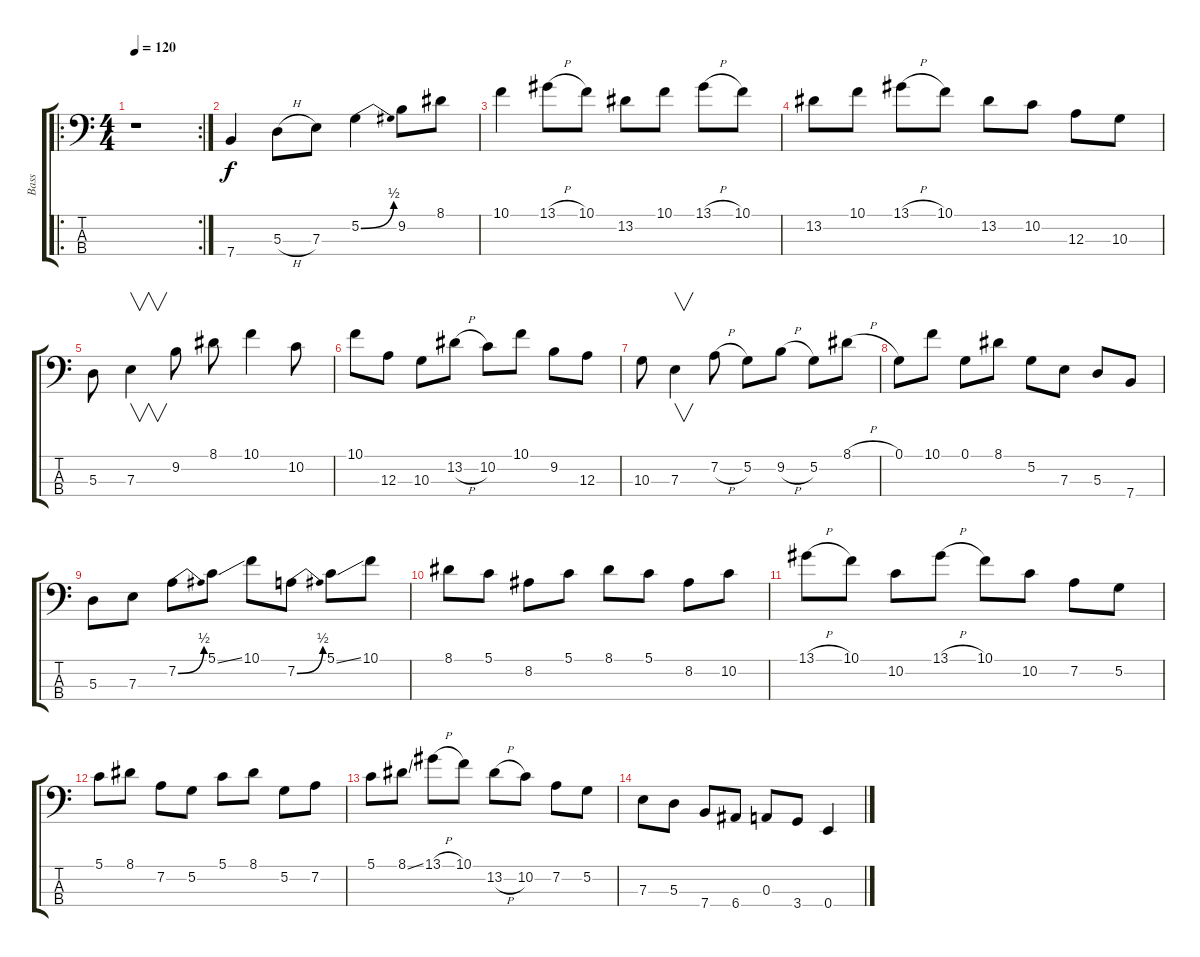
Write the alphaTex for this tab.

\track ("Bass" "Bass") {instrument electricbassfinger}
\staff {score tabs}
\tuning (G2 D2 A1 E1) {hide}
\ro
\rc 2
\ts (4 4)
\tempo 120
\clef f4
\ks c
r.1{dy f instrument electricbassfinger} |
7.4.4 5.3{h}.8 7.3.8 5.2{be (bend 0 0 60 2)}.4 9.2.8 8.1.8 |
10.1.4 13.1{h}.8 10.1.8 13.2.8 10.1.8 13.1{h}.8 10.1.8 |
13.2.8 10.1.8 13.1{h}.8 10.1.8 13.2.8 10.2.8 12.3.8 10.3.8 |
5.3.8 7.3.4{v} 9.2.8 8.1.8 10.1.4 10.2.8 |
10.1.8 12.3.8 10.3.8 13.2{h}.8 10.2.8 10.1.8 9.2.8 12.3.8 |
10.3.8 7.3.4{v} 7.2{h}.8 5.2.8 9.2{h}.8 5.2.8 8.1{h}.8 |
0.1.8 10.1.8 0.1.8 8.1.8 5.2.8 7.3.8 5.3.8 7.4.8 |
5.3.8 7.3.8 7.2{be (bend 0 0 60 2)}.8 5.1{ss}.8 10.1.8 7.2{be (bend 0 0 60 2)}.8 5.1{ss}.8 10.1.8 |
8.1.8 5.1.8 8.2.8 5.1.8 8.1.8 5.1.8 8.2.8 10.2.8 |
13.1{h}.8 10.1.8 10.2.8 13.1{h}.8 10.1.8 10.2.8 7.2.8 5.2.8 |
5.1.8 8.1.8 7.2.8 5.2.8 5.1.8 8.1.8 5.2.8 7.2.8 |
5.1.8 8.1{ss}.8 13.1{h}.8 10.1.8 13.2{h}.8 10.2.8 7.2.8 5.2.8 |
7.3.8 5.3.8 7.4.8 6.4.8 0.3.8 3.4.8 0.4.4
